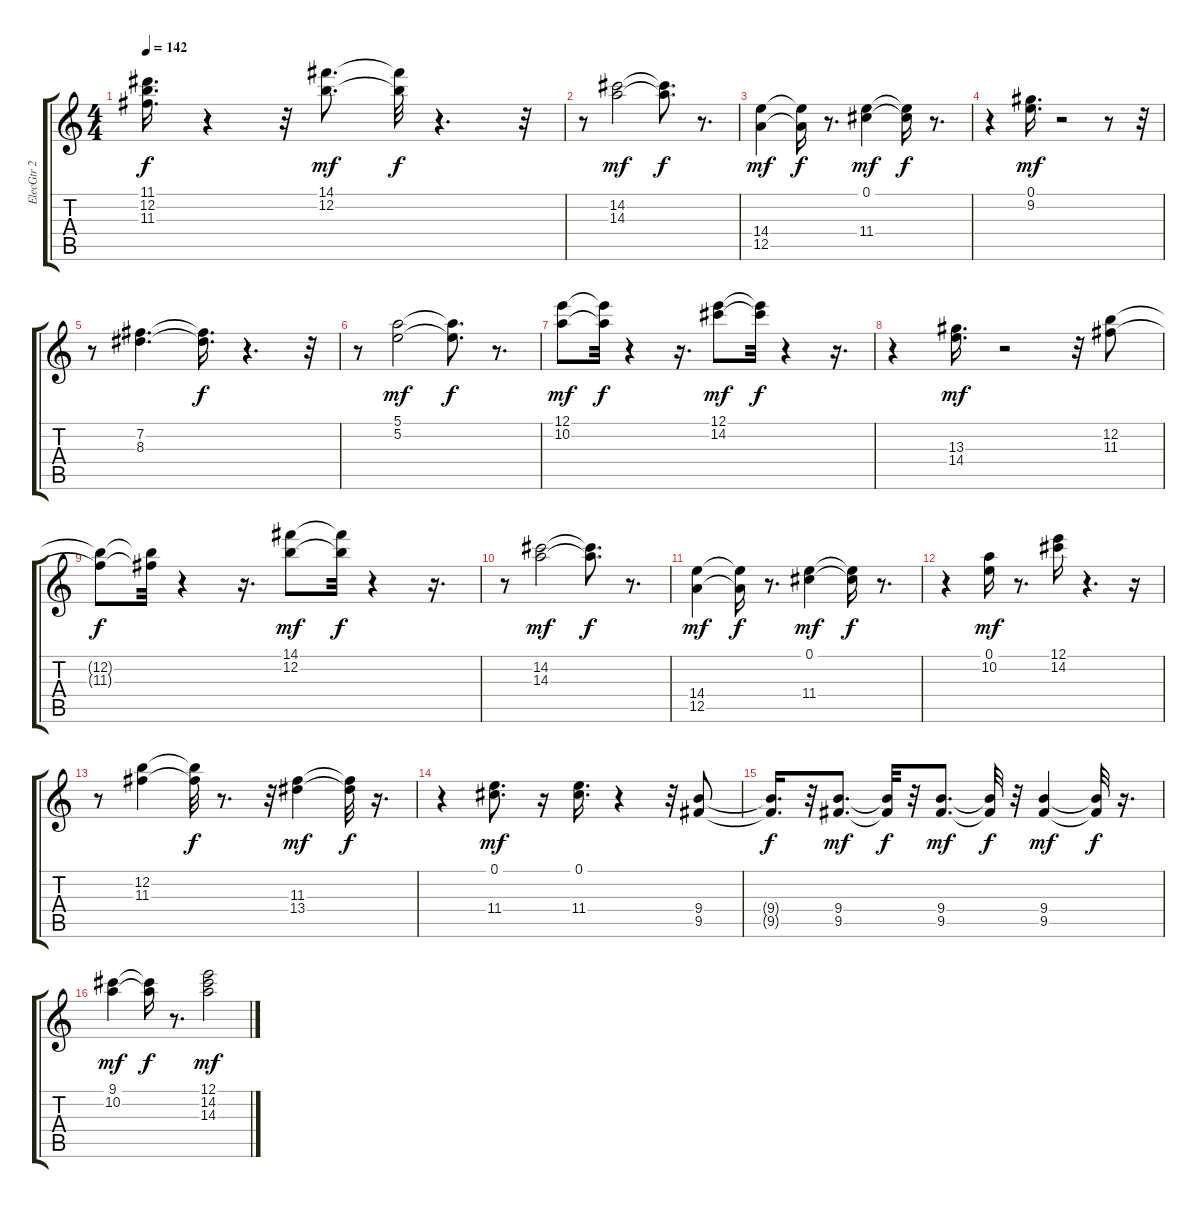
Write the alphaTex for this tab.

\track ("ElecGtr 2" "ElecGtr 2") {instrument overdrivenguitar}
\staff {score tabs}
\tuning (E4 B3 G3 D3 A2 E2) {hide}
\ts (4 4)
\tempo 142
\clef g2
\ks c
(11.1{t} 12.2{t} 11.3{t}).16{d dy f} r.4 r.32 (14.1 12.2).8{d dy mf} (14.1{t} 12.2{t}).32{dy f} r.4{d} r.32 |
r.8 (14.2 14.3).2{dy mf} (14.2{t} 14.3{t}).8{d dy f} r.8{d} |
(14.4 12.5).4{dy mf} (14.4{t} 12.5{t}).16{dy f} r.8{d} (0.1 11.4).4{dy mf} (0.1{t} 11.4{t}).16{dy f} r.8{d} |
r.4 (0.1 9.2).16{d dy mf} r.2 r.8 r.32 |
r.8 (7.2 8.3).4{d} (7.2{t} 8.3{t}).16{d dy f} r.4{d} r.32 |
r.8 (5.1 5.2).2{dy mf} (5.1{t} 5.2{t}).8{d dy f} r.8{d} |
(12.1 10.2).8{dy mf} (12.1{t} 10.2{t}).32{dy f} r.4 r.16{d} (12.1 14.2).8{dy mf} (12.1{t} 14.2{t}).32{dy f} r.4 r.16{d} |
r.4 (13.3 14.4).16{d dy mf} r.2 r.32 (12.2 11.3).8 |
(12.2{t} 11.3{t}).8{dy f} (12.2{t} 11.3{t}).32 r.4 r.16{d} (14.1 12.2).8{dy mf} (14.1{t} 12.2{t}).32{dy f} r.4 r.16{d} |
r.8 (14.2 14.3).2{dy mf} (14.2{t} 14.3{t}).8{d dy f} r.8{d} |
(14.4 12.5).4{dy mf} (14.4{t} 12.5{t}).16{dy f} r.8{d} (0.1 11.4).4{dy mf} (0.1{t} 11.4{t}).16{dy f} r.8{d} |
r.4 (0.1 10.2).16{dy mf} r.8{d} (12.1 14.2).16 r.4{d} r.16 |
r.8 (12.2 11.3).4 (12.2{t} 11.3{t}).32{dy f} r.8{d} r.32 (11.3 13.4).4{dy mf} (11.3{t} 13.4{t}).32{dy f} r.16{d} |
r.4 (0.1 11.4).8{d dy mf} r.16 (0.1 11.4).16{d} r.4 r.32 (9.4 9.5).8 |
(9.4{t} 9.5{t}).16{d dy f} r.32 (9.4 9.5).8{d dy mf} (9.4{t} 9.5{t}).32{dy f} r.32 (9.4 9.5).8{d dy mf} (9.4{t} 9.5{t}).32{dy f} r.32 (9.4 9.5).4{dy mf} (9.4{t} 9.5{t}).32{dy f} r.16{d} |
(9.1 10.2).4{dy mf} (9.1{t} 10.2{t}).16{dy f} r.8{d} (12.1 14.2 14.3).2{dy mf}
